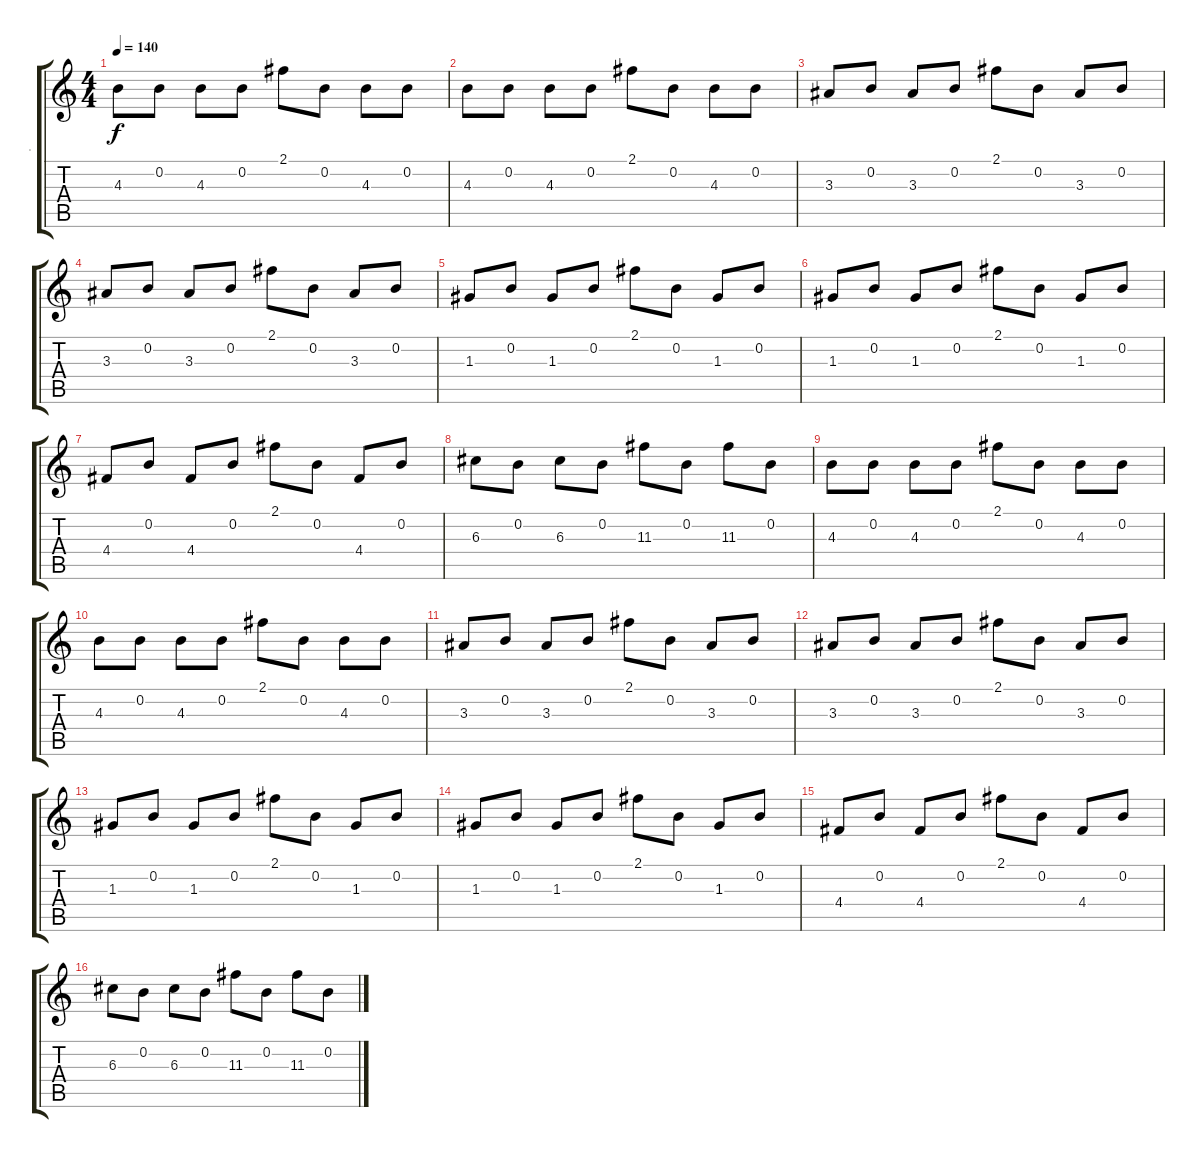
\track ("." ".") {instrument acousticguitarsteel}
\staff {score tabs}
\tuning (E4 B3 G3 D3 A2 D2) {hide}
\ts (4 4)
\tempo 140
\clef g2
\ks c
4.3.8{dy f} 0.2.8 4.3.8 0.2.8 2.1.8 0.2.8 4.3.8 0.2.8 |
4.3.8 0.2.8 4.3.8 0.2.8 2.1.8 0.2.8 4.3.8 0.2.8 |
3.3.8 0.2.8 3.3.8 0.2.8 2.1.8 0.2.8 3.3.8 0.2.8 |
3.3.8 0.2.8 3.3.8 0.2.8 2.1.8 0.2.8 3.3.8 0.2.8 |
1.3.8 0.2.8 1.3.8 0.2.8 2.1.8 0.2.8 1.3.8 0.2.8 |
1.3.8 0.2.8 1.3.8 0.2.8 2.1.8 0.2.8 1.3.8 0.2.8 |
4.4.8 0.2.8 4.4.8 0.2.8 2.1.8 0.2.8 4.4.8 0.2.8 |
6.3.8 0.2.8 6.3.8 0.2.8 11.3.8 0.2.8 11.3.8 0.2.8 |
4.3.8 0.2.8 4.3.8 0.2.8 2.1.8 0.2.8 4.3.8 0.2.8 |
4.3.8 0.2.8 4.3.8 0.2.8 2.1.8 0.2.8 4.3.8 0.2.8 |
3.3.8 0.2.8 3.3.8 0.2.8 2.1.8 0.2.8 3.3.8 0.2.8 |
3.3.8 0.2.8 3.3.8 0.2.8 2.1.8 0.2.8 3.3.8 0.2.8 |
1.3.8 0.2.8 1.3.8 0.2.8 2.1.8 0.2.8 1.3.8 0.2.8 |
1.3.8 0.2.8 1.3.8 0.2.8 2.1.8 0.2.8 1.3.8 0.2.8 |
4.4.8 0.2.8 4.4.8 0.2.8 2.1.8 0.2.8 4.4.8 0.2.8 |
6.3.8 0.2.8 6.3.8 0.2.8 11.3.8 0.2.8 11.3.8 0.2.8
